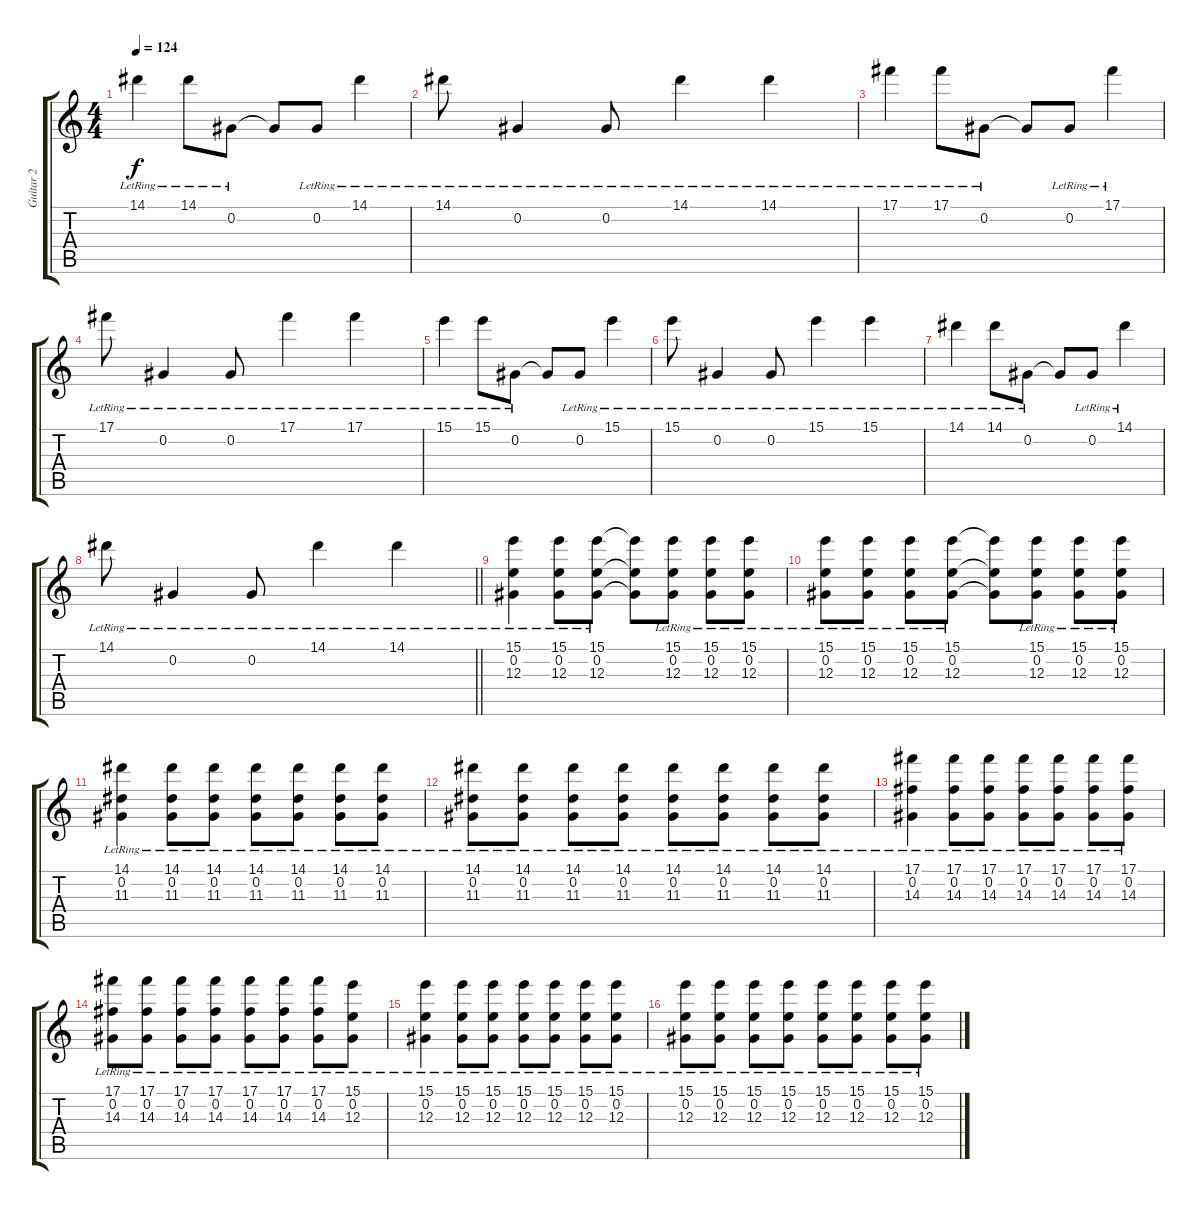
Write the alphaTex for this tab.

\track ("Guitar 2" "Guitar 2") {instrument electricguitarjazz}
\staff {score tabs}
\tuning (Db4 Ab3 E3 B2 Gb2 Db2) {hide}
\ts (4 4)
\tempo 124
\clef g2
\ks c
14.1{lr}.4{dy f} 14.1{lr}.8 0.2{lr}.8 0.2{t}.8 0.2{lr}.8 14.1{lr}.4 |
14.1{lr}.8 0.2{lr}.4 0.2{lr}.8 14.1{lr}.4 14.1{lr}.4 |
17.1{lr}.4 17.1{lr}.8 0.2{lr}.8 0.2{t}.8 0.2{lr}.8 17.1{lr}.4 |
17.1{lr}.8 0.2{lr}.4 0.2{lr}.8 17.1{lr}.4 17.1{lr}.4 |
15.1{lr}.4 15.1{lr}.8 0.2{lr}.8 0.2{t}.8 0.2{lr}.8 15.1{lr}.4 |
15.1{lr}.8 0.2{lr}.4 0.2{lr}.8 15.1{lr}.4 15.1{lr}.4 |
14.1{lr}.4 14.1{lr}.8 0.2{lr}.8 0.2{t}.8 0.2{lr}.8 14.1{lr}.4 |
\barLineRight lightlight
14.1{lr}.8 0.2{lr}.4 0.2{lr}.8 14.1{lr}.4 14.1{lr}.4 |
(15.1{lr} 0.2{lr} 12.3{lr}).4{volume 12} (15.1{lr} 0.2{lr} 12.3{lr}).8 (15.1{lr} 0.2{lr} 12.3{lr}).8 (15.1{t} 0.2{t} 12.3{t}).8 (15.1{lr} 0.2{lr} 12.3{lr}).8 (15.1{lr} 0.2{lr} 12.3{lr}).8 (15.1{lr} 0.2{lr} 12.3{lr}).8 |
(15.1{lr} 0.2{lr} 12.3{lr}).8 (15.1{lr} 0.2{lr} 12.3{lr}).8 (15.1{lr} 0.2{lr} 12.3{lr}).8 (15.1{lr} 0.2{lr} 12.3{lr}).8 (15.1{t} 0.2{t} 12.3{t}).8 (15.1{lr} 0.2{lr} 12.3{lr}).8 (15.1{lr} 0.2{lr} 12.3{lr}).8 (15.1{lr} 0.2{lr} 12.3{lr}).8 |
(14.1{lr} 0.2{lr} 11.3{lr}).4 (14.1{lr} 0.2{lr} 11.3{lr}).8 (14.1{lr} 0.2{lr} 11.3{lr}).8 (14.1{lr} 0.2{lr} 11.3{lr}).8 (14.1{lr} 0.2{lr} 11.3{lr}).8 (14.1{lr} 0.2{lr} 11.3{lr}).8 (14.1{lr} 0.2{lr} 11.3{lr}).8 |
(14.1{lr} 0.2{lr} 11.3{lr}).8 (14.1{lr} 0.2{lr} 11.3{lr}).8 (14.1{lr} 0.2{lr} 11.3{lr}).8 (14.1{lr} 0.2{lr} 11.3{lr}).8 (14.1{lr} 0.2{lr} 11.3{lr}).8 (14.1{lr} 0.2{lr} 11.3{lr}).8 (14.1{lr} 0.2{lr} 11.3{lr}).8 (14.1{lr} 0.2{lr} 11.3{lr}).8 |
(17.1{lr} 0.2{lr} 14.3{lr}).4 (17.1{lr} 0.2{lr} 14.3{lr}).8 (17.1{lr} 0.2{lr} 14.3{lr}).8 (17.1{lr} 0.2{lr} 14.3{lr}).8 (17.1{lr} 0.2{lr} 14.3{lr}).8 (17.1{lr} 0.2{lr} 14.3{lr}).8 (17.1{lr} 0.2{lr} 14.3{lr}).8 |
(17.1{lr} 0.2{lr} 14.3{lr}).8 (17.1{lr} 0.2{lr} 14.3{lr}).8 (17.1{lr} 0.2{lr} 14.3{lr}).8 (17.1{lr} 0.2{lr} 14.3{lr}).8 (17.1{lr} 0.2{lr} 14.3{lr}).8 (17.1{lr} 0.2{lr} 14.3{lr}).8 (17.1{lr} 0.2{lr} 14.3{lr}).8 (15.1{lr} 0.2{lr} 12.3{lr}).8 |
(15.1{lr} 0.2{lr} 12.3{lr}).4 (15.1{lr} 0.2{lr} 12.3{lr}).8 (15.1{lr} 0.2{lr} 12.3{lr}).8 (15.1{lr} 0.2{lr} 12.3{lr}).8 (15.1{lr} 0.2{lr} 12.3{lr}).8 (15.1{lr} 0.2{lr} 12.3{lr}).8 (15.1{lr} 0.2{lr} 12.3{lr}).8 |
(15.1{lr} 0.2{lr} 12.3{lr}).8 (15.1{lr} 0.2{lr} 12.3{lr}).8 (15.1{lr} 0.2{lr} 12.3{lr}).8 (15.1{lr} 0.2{lr} 12.3{lr}).8 (15.1{lr} 0.2{lr} 12.3{lr}).8 (15.1{lr} 0.2{lr} 12.3{lr}).8 (15.1{lr} 0.2{lr} 12.3{lr}).8 (15.1{lr} 0.2{lr} 12.3{lr}).8
